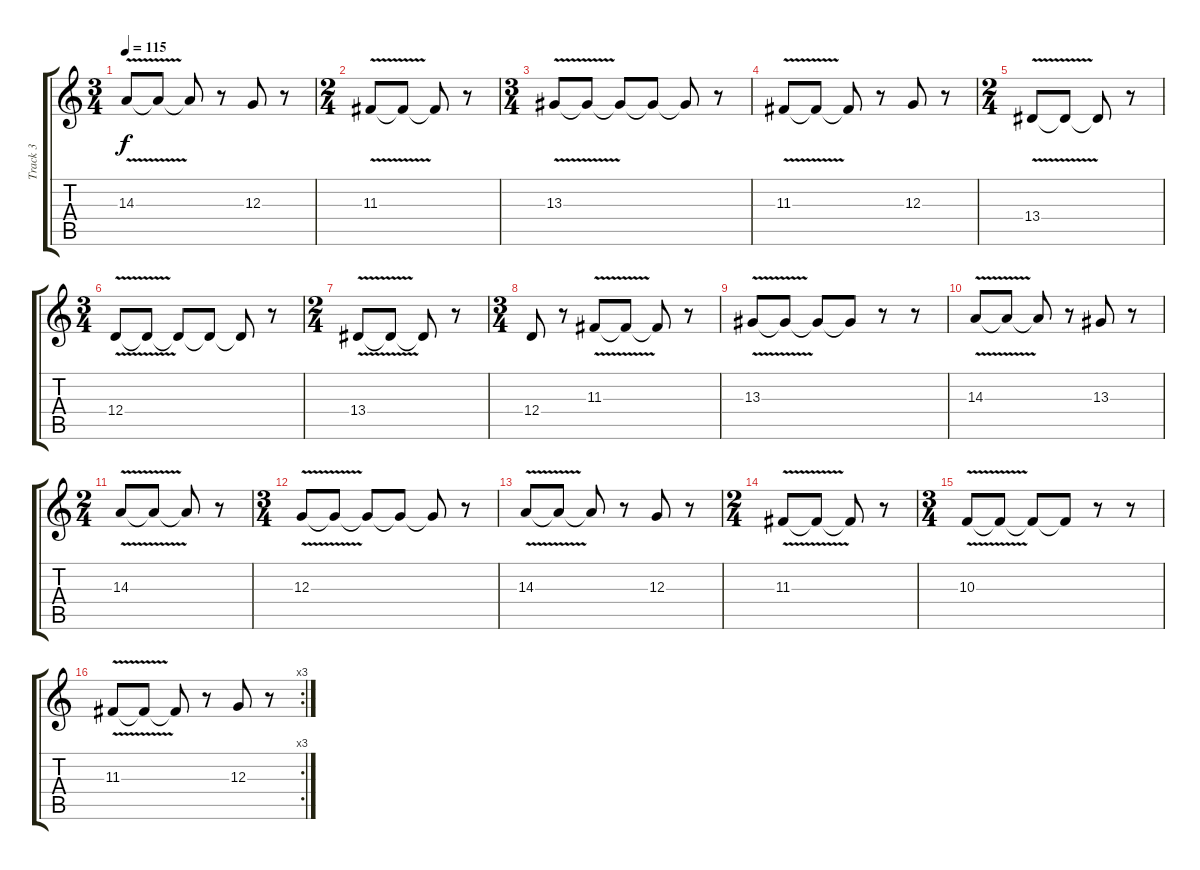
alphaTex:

\track ("Track 3" "Track 3") {instrument trumpet}
\staff {score tabs}
\tuning (E4 B3 G3 D3 A2 E2) {hide}
\ts (3 4)
\tempo 115
\clef g2
\ks c
14.3{v}.8{dy f} 14.3{t}.8 14.3{t}.8 r.8 12.3.8 r.8 |
\ts (2 4)
11.3{v}.8 11.3{t}.8 11.3{t}.8 r.8 |
\ts (3 4)
13.3{v}.8 13.3{t}.8 13.3{t}.8 13.3{t}.8 13.3{t}.8 r.8 |
11.3{v}.8 11.3{t}.8 11.3{t}.8 r.8 12.3.8 r.8 |
\ts (2 4)
13.4{v}.8 13.4{t}.8 13.4{t}.8 r.8 |
\ts (3 4)
12.4{v}.8 12.4{t}.8 12.4{t}.8 12.4{t}.8 12.4{t}.8 r.8 |
\ts (2 4)
13.4{v}.8 13.4{t}.8 13.4{t}.8 r.8 |
\ts (3 4)
12.4.8 r.8 11.3{v}.8 11.3{t}.8 11.3{t}.8 r.8 |
13.3{v}.8 13.3{t}.8 13.3{t}.8 13.3{t}.8 r.8 r.8 |
14.3{v}.8 14.3{t}.8 14.3{t}.8 r.8 13.3.8 r.8 |
\ts (2 4)
14.3{v}.8 14.3{t}.8 14.3{t}.8 r.8 |
\ts (3 4)
12.3{v}.8 12.3{t}.8 12.3{t}.8 12.3{t}.8 12.3{t}.8 r.8 |
14.3{v}.8 14.3{t}.8 14.3{t}.8 r.8 12.3.8 r.8 |
\ts (2 4)
11.3{v}.8 11.3{t}.8 11.3{t}.8 r.8 |
\ts (3 4)
10.3{v}.8 10.3{t}.8 10.3{t}.8 10.3{t}.8 r.8 r.8 |
\rc 3
11.3{v}.8 11.3{t}.8 11.3{t}.8 r.8 12.3.8 r.8
